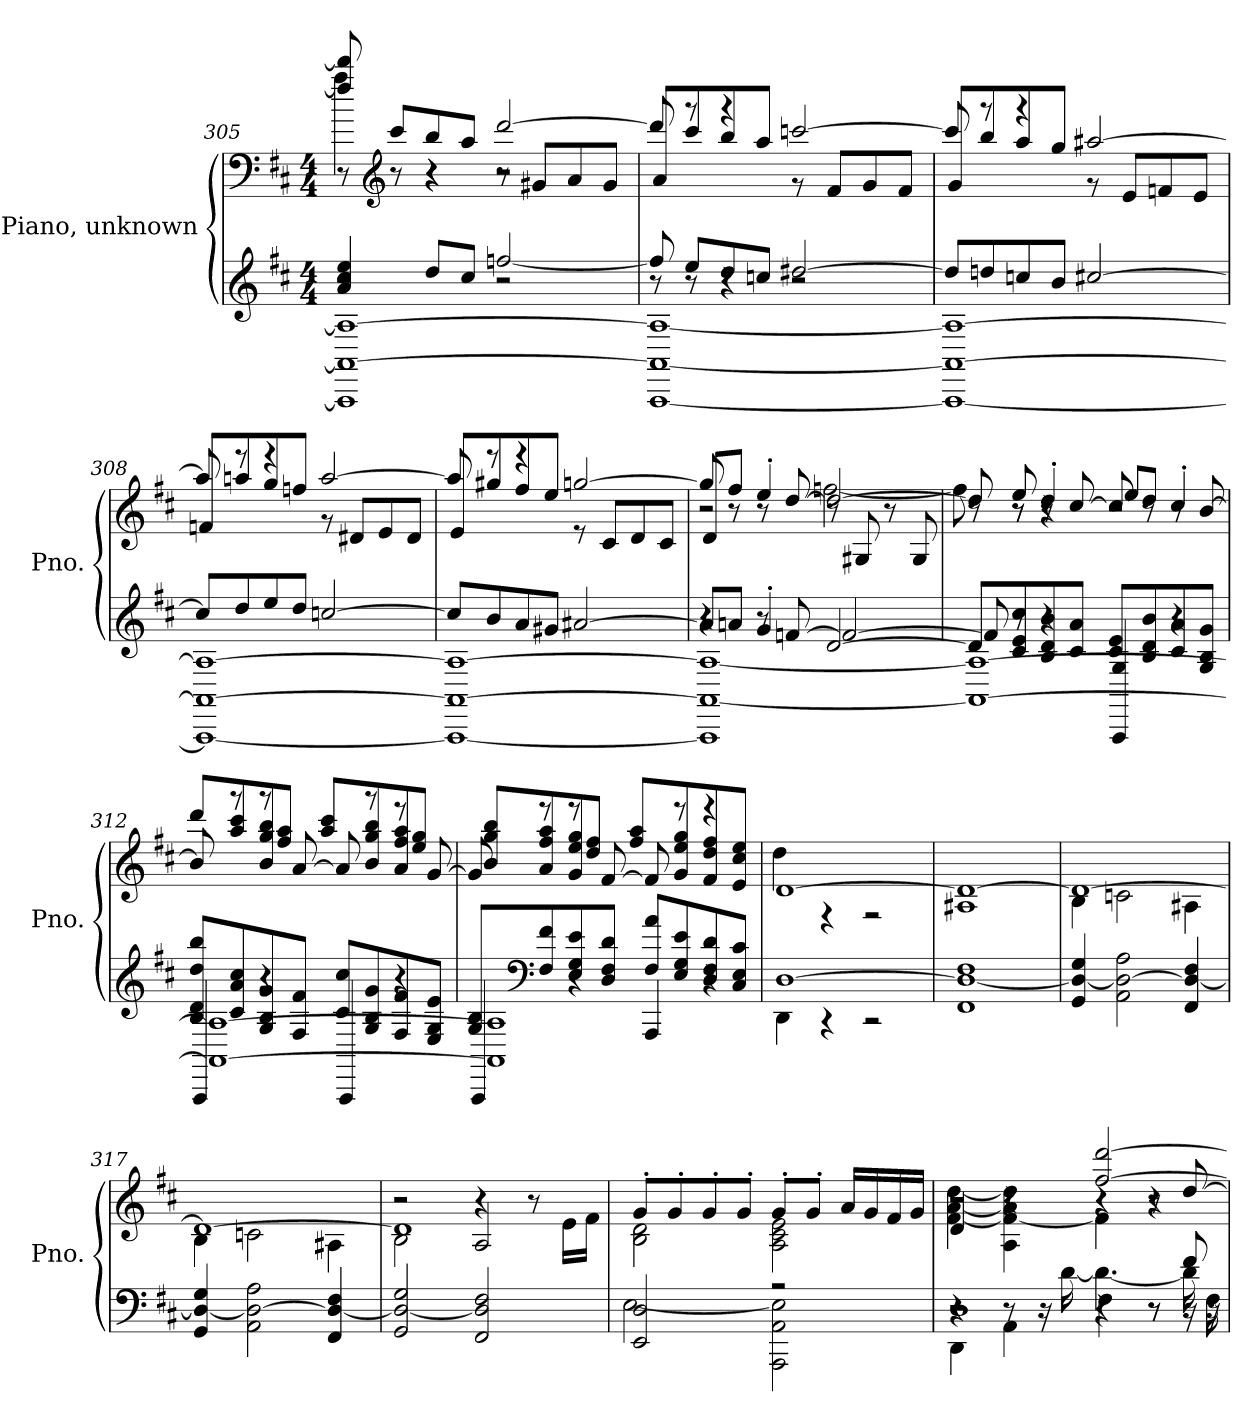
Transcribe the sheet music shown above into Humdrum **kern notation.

**kern	**kern
*part1	*part1
*staff2	*staff1
*I"Piano, unknown	*
*I'Pno.	*
*clefG2	*clefF4
*k[f#c#]	*k[f#c#]
*M4/4	*M4/4
=305	=305
*^	*^
*	*^	*	*^
4a/ 4cc#/ 4ee/	2r	1AAA] 1AA_ 1A_	8ff/] 8ddd/]	4aa\	8r
*	*	*	*clefG2	*	*
.	.	.	8r	.	8ccc#/L
8dd/L	.	.	4r	4r	8bb/
8cc#/J	.	.	.	.	8aa/J
2r	[2ffn/	.	[2ddd/	2r	8r
.	.	.	.	.	8g#X/L
.	.	.	.	.	8a/
.	.	.	.	.	8g#/J
*	*	*	*	*v	*v
!!LO:LB:g=z
=306	=306	=306	=306	=306
*	*	*^	*	*
8r	[1AAA	8ff/]	1AA_ 1A_	8ddd/]	8a/L
8ee/L	.	8r	.	8r	8ccc#/
8dd/	.	4r	.	4r	8bb/
8ccn/J	.	.	.	.	8aa/J
[2dd#X/	.	2r	.	[2cccn/	8r
.	.	.	.	.	8f#/L
.	.	.	.	.	8g/
.	.	.	.	.	8f#/J
*	*	*v	*v	*	*
=307	=307	=307	=307	=307
8dd#/L]	1AAA_	1AA_ 1A_	8ccc/]	8g/L
8ddn/	.	.	8r	8bb/
8ccn/	.	.	4r	8aa/
8b/J	.	.	.	8gg/J
[2cc#X/	.	.	[2aa#X/	8r
.	.	.	.	8e/L
.	.	.	.	8fn/
.	.	.	.	8e/J
=308	=308	=308	=308	=308
8cc#/L]	1AAA_	1AA_ 1A_	8aa#/]	8fn/L
8dd/	.	.	8r	8aan/
8ee/	.	.	4r	8gg/
8dd/J	.	.	.	8ffn/J
[2ccn/	.	.	[2aa/	8r
.	.	.	.	8d#X/L
.	.	.	.	8e/
.	.	.	.	8d#/J
!!LO:LB:g=z	!!
=309	=309	=309	=309	=309
8cc/L]	1AAA_	1AA_ 1A_	8aa/]	8e/L
8b/	.	.	8r	8gg#X/
8a/	.	.	4r	8ff#/
8g#X/J	.	.	.	8ee/J
[2a#X/	.	.	[2ggn/	8r
.	.	.	.	8c#/L
.	.	.	.	8d/
.	.	.	.	8c#/J
=310	=310	=310	=310	=310
*	*	*^	*	*^
8a#/L]	1AAA]	4r	1AA_ 1A_	8gg/]	2r	8d/L
8an/J	.	.	.	8r	.	8ff#/J
4g'/	.	8r	.	8r	.	4ee'/
.	.	[8fn/	.	[8dd/	.	.
[2d/	.	2f/_	.	2dd/_	[2ffn\	8r
.	.	.	.	.	.	8G#X/
.	.	.	.	.	.	8r
.	.	.	.	.	.	8G#/
*	*	*v	*v	*	*	*
=311	=311	=311	=311	=311	=311
8d/L]	8f/]	1AA_ 1A_	8dd/]	8ff\]	8r
8c#/ 8e/ 8cc#/	8r	.	8r	8r	8ee/
8B/ 8d/ 8b/	4r	.	8r	4r	4dd'/
8c#/ 8a/J	.	.	[8cc#/	.	.
8c#/ 8e/L	4AAA/ 4G/	.	8cc#/]	2r	8ee/L
8B/ 8d/ 8b/	.	.	8r	.	8dd/J
8c#/ 8a/	4r	.	8r	.	4cc#'/
8G/ 8B/ 8g/J	.	.	[8b/	.	.
*	*	*	*	*v	*v
!!LO:LB:g=z
=312	=312	=312	=312	=312
8B/ 8d/ 8dd/ 8bb/L	4AAA/	1AA_ 1A_	8b/]	8ddd/L
8c#/ 8a/ 8cc#/	.	.	8r	8aa/ 8ccc#/
8G/ 8B/ 8g/	4r	.	8r	8b/ 8gg/ 8bb/
8F#/ 8f#/J	.	.	[8a/	8ff#/ 8aa/J
8c#/ 8cc#/L	4AAA/	.	8a/]	8aa/ 8ccc#/L
8G/ 8B/ 8g/	.	.	8r	8b/ 8gg/ 8bb/
8F#/ 8f#/	4r	.	8r	8a/ 8ff#/ 8aa/
8E/ 8G/ 8e/J	.	.	[8g/	8ee/ 8gg/J
=313	=313	=313	=313	=313
8G/ 8B/L	4AAA/	1AA] 1A]	8g/]	8b/ 8gg/ 8bb/L
*clefF4	*	*	*	*
8F#/ 8f#/	.	.	8r	8a/ 8ff#/ 8aa/
8E/ 8G/ 8e/	4r	.	8r	8g/ 8ee/ 8gg/
8D/ 8F#/ 8d/J	.	.	[8f#/	8dd/ 8ff#/J
8F#/ 8a/L	4AAA/	.	8f#/]	8ff#/ 8aa/L
8E/ 8G/ 8e/	.	.	8r	8g/ 8ee/ 8gg/
8D/ 8F#/ 8d/	4r	.	4r	8f#/ 8dd/ 8ff#/
8C#/ 8E/ 8c#/J	.	.	.	8e/ 8cc#/ 8ee/J
*	*v	*v	*	*
=314	=314	=314	=314
[1D	4DD\	[1d	4dd\
.	4r	.	4r
.	2r	.	2r
*v	*v	*	*
=315	=315	=315
1FF# 1D_ 1F#	1d_	1A#X
=316	=316	=316
4GG/ 4D/_ 4G/	1d_	4B\
2AA\ 2D\_ 2A\	.	2cn\
4FF#/ 4D/_ 4F#/	.	4A#X\
!!LO:LB:g=z	!!
=317	=317	=317
4GG/ 4D/_ 4G/	1d_	4B\
2AA\ 2D\_ 2A\	.	2cn\
4FF#/ 4D/_ 4F#/	.	4A#X\
=318	=318	=318
*	*	*^
2GG/ 2D/_ 2G/	1d]	2B\	2r
2FF#/ 2D/] 2F#/	.	4r	2A/
.	.	8r	.
.	.	16e\LL	.
.	.	16f#\JJ	.
*	*	*v	*v
=319	=319	=319
*^	*	*
2EE/ 2D/	[2E\	8g'/L	2B\ 2d\
.	.	8g'/	.
.	.	8g'/	.
.	.	8g'/J	.
2r	2AAA\ 2AA\ 2E\]	8g'/L	2A\ 2c#\ 2e\
.	.	8g'/J	.
.	.	16a/LL	.
.	.	16g/	.
.	.	16f#/	.
.	.	16g/JJ	.
=320	=320	=320	=320
*^	*^	*	*^
2r	4r	1D	4DD\	4d/	[4f#\ [4a\ [4dd\	2r
.	8r	.	4AA\	4r	4A\ 4f#\_ 4a\] 4dd\]	.
.	16r	.	.	.	.	.
.	[16d\	.	.	.	.	.
4r	4.d\_	.	4F#\	[2ff#/ [2ddd/	4f#\]	4r
8r	.	.	8r	.	4r	8r
8f#/	16d\]	.	16r	.	.	[8dd/
.	16r	.	16F#\	.	.	.
*v	*v	*v	*v	*	*	*
*	*v	*v	*v
=	=
*-	*-
